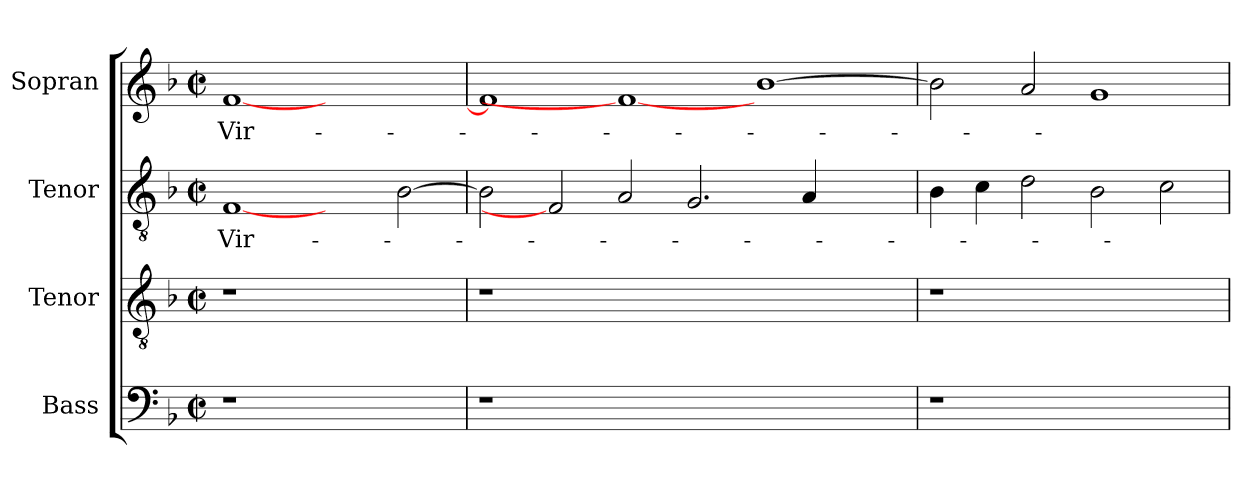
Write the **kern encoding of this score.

**kern	**kern	**kern	**text	**kern	**text
*part4	*part3	*part2	*part2	*part1	*part1
*staff4	*staff3	*staff2	*staff2	*staff1	*staff1
*I"Bass	*I"Tenor	*I"Tenor	*	*I"Sopran	*
*	*I'Tenor	*	*	*	*
!!LO:PB:g=z
*clefF4	*clefGv2	*clefGv2	*	*clefG2	*
*	*ITrd7c12	*ITrd7c12	*	*	*
*k[b-]	*k[b-]	*k[b-]	*	*k[b-]	*
*d:	*d:	*d:	*	*d:	*
*M2/2	*M2/2	*M2/2	*	*M2/2	*
*met(c|)	*met(c|)	*met(c|)	*	*met(c|)	*
=1	=1	=1	=1	=1	=1
!LO:N:vis=1	!LO:N:vis=1	!	!	!	!
!	!	!	!LO:LY:b:color=#000000	!	!
!	!	!	!	!	!LO:LY:b:color=#000000
1r	1r	[1FFi	Vir-	[<1fi	Vir-
1ryy	1ryy	2ryy	.	1ryy	.
.	.	[>2BB-i\	.	.	.
=2	=2	=2	=2	=2	=2
!LO:N:vis=1	!LO:N:vis=1	!	!	!	!
1r	1r	2BB-i\]	.	1fi]	.
.	.	2FFi]	.	.	.
0ryy	0ryy	2AAi/	.	1fi_	.
.	.	2.GGi/	.	.	.
.	.	.	.	[>1b-i	.
.	.	4AAi/	.	.	.
.	.	2ryy	.	.	.
=3	=3	=3	=3	=3	=3
!LO:N:vis=1	!LO:N:vis=1	!	!	!	!
1r	1r	4BB-i\	.	2b-i\]	.
.	.	4Ci\	.	.	.
.	.	2Di\	.	2ai/	.
1ryy	1ryy	2BB-i\	.	1gi	.
.	.	2Ci\	.	.	.
=	=	=	=	=	=
*-	*-	*-	*-	*-	*-
